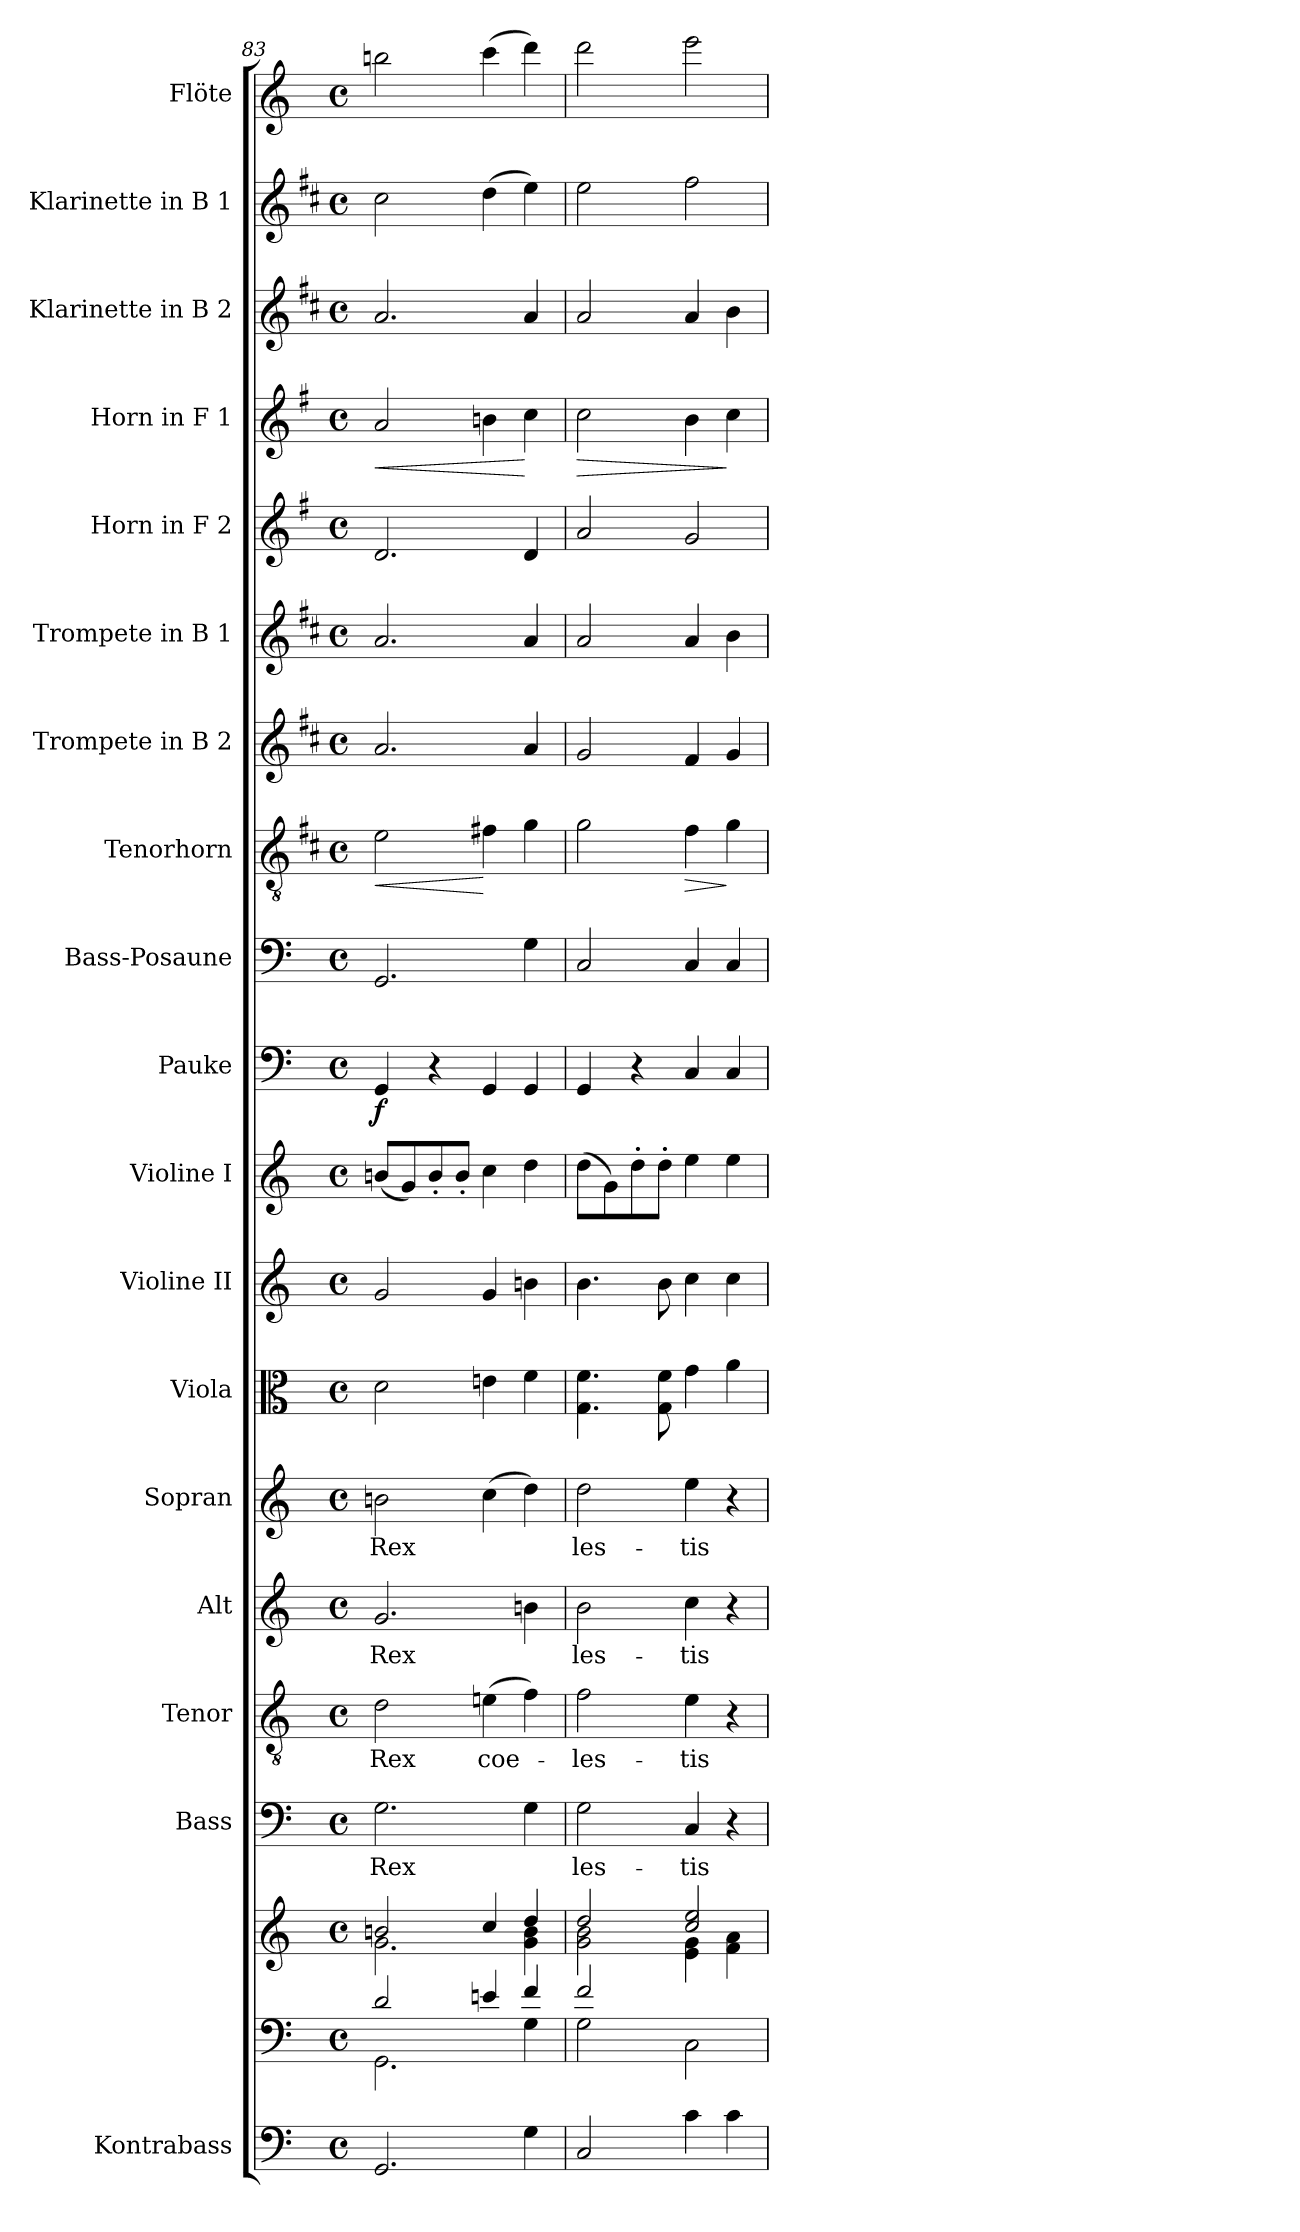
**kern	**kern	**kern	**kern	**text	**kern	**text	**kern	**text	**kern	**text	**kern	**kern	**kern	**kern	**dynam	**kern	**kern	**dynam	**kern	**kern	**kern	**kern	**dynam	**kern	**kern	**kern
*part19	*part18	*part18	*part17	*part17	*part16	*part16	*part15	*part15	*part14	*part14	*part13	*part12	*part11	*part10	*part10	*part9	*part8	*part8	*part7	*part6	*part5	*part4	*part4	*part3	*part2	*part1
*staff20	*staff19	*staff18	*staff17	*staff17	*staff16	*staff16	*staff15	*staff15	*staff14	*staff14	*staff13	*staff12	*staff11	*staff10	*staff10	*staff9	*staff8	*staff8	*staff7	*staff6	*staff5	*staff4	*staff4	*staff3	*staff2	*staff1
*I"Kontrabass	*	*	*I"Bass	*	*I"Tenor	*	*I"Alt	*	*I"Sopran	*	*I"Viola	*I"Violine II	*I"Violine I	*I"Pauke	*	*I"Bass-Posaune	*I"Tenorhorn	*	*I"Trompete in B 2	*I"Trompete in B 1	*I"Horn in F 2	*I"Horn in F 1	*	*I"Klarinette in B 2	*I"Klarinette in B 1	*I"Flöte
*I'Kb.	*	*	*I'B	*	*I'T	*	*I'A	*	*I'S	*	*I'Vla.	*I'Vl. II	*I'Vl. I	*I'Pk.	*	*I'B. Pos.	*I'T	*	*	*	*I'Hrn. 2	*I'Hrn. 1	*	*	*	*I'Fl.
!!LO:PB:g=z
*clefF4	*clefF4	*clefG2	*clefF4	*	*clefGv2	*	*clefG2	*	*clefG2	*	*clefC3	*clefG2	*clefG2	*clefF4	*	*clefF4	*clefGv2	*	*clefG2	*clefG2	*clefG2	*clefG2	*	*clefG2	*clefG2	*clefG2
*ITrd7c12	*	*	*	*	*	*	*	*	*	*	*	*	*	*	*	*	*ITrd1c2	*	*ITrd1c2	*ITrd1c2	*ITrd4c7	*ITrd4c7	*	*ITrd1c2	*ITrd1c2	*
*k[]	*k[]	*k[]	*k[]	*	*k[]	*	*k[]	*	*k[]	*	*k[]	*k[]	*k[]	*k[]	*	*k[]	*k[]	*	*k[]	*k[]	*k[]	*k[]	*	*k[]	*k[]	*k[]
*C:	*C:	*C:	*C:	*	*C:	*	*C:	*	*C:	*	*C:	*C:	*C:	*C:	*	*C:	*C:	*	*C:	*C:	*C:	*C:	*	*C:	*C:	*C:
*M4/4	*M4/4	*M4/4	*M4/4	*	*M4/4	*	*M4/4	*	*M4/4	*	*M4/4	*M4/4	*M4/4	*M4/4	*	*M4/4	*M4/4	*	*M4/4	*M4/4	*M4/4	*M4/4	*	*M4/4	*M4/4	*M4/4
*met(c)	*met(c)	*met(c)	*met(c)	*	*met(c)	*	*met(c)	*	*met(c)	*	*met(c)	*met(c)	*met(c)	*met(c)	*	*met(c)	*met(c)	*	*met(c)	*met(c)	*met(c)	*met(c)	*	*met(c)	*met(c)	*met(c)
=83	=83	=83	=83	=83	=83	=83	=83	=83	=83	=83	=83	=83	=83	=83	=83	=83	=83	=83	=83	=83	=83	=83	=83	=83	=83	=83
*	*^	*^	*	*	*	*	*	*	*	*	*	*	*	*	*	*	*	*	*	*	*	*	*	*	*	*
!	!	!	!	!	!	!LO:LY:b	!	!LO:LY:b	!	!LO:LY:b	!	!LO:LY:b	!	!	!	!	!LO:DY:b	!	!	!LO:HP:b	!	!	!	!	!LO:HP:b	!	!	!
2.GGG/	2d/	2.GG\	2bn/	2.g\	2.G\	Rex	2d\	Rex	2.g/	Rex	2bn\	Rex	2d\	2g/	(<8bn/L	4GG/	f	2.GG/	2d\	<	2.g/	2.g/	2.G/	2d/	<	2.g/	2b\	2bbn\
.	.	.	.	.	.	.	.	.	.	.	.	.	.	.	8g/)	.	.	.	.	.	.	.	.	.	.	.	.	.
.	.	.	.	.	.	.	.	.	.	.	.	.	.	.	8b'</	4r	.	.	.	.	.	.	.	.	.	.	.	.
.	.	.	.	.	.	.	.	.	.	.	.	.	.	.	8b'</J	.	.	.	.	.	.	.	.	.	.	.	.	.
!	!	!	!	!	!	!	!	!LO:LY:b	!	!	!	!	!	!	!	!	!	!	!	!	!	!	!	!	!	!	!	!
.	4en/	.	4cc/	.	.	.	(>4en\	coe-	.	.	(>4cc\	.	4en\	4g/	4cc\	4GG/	.	.	4en\	[	.	.	.	4en\	.	.	(>4cc\	(>4ccc\
4GG\	4f/	4G\	4dd/	4g\ 4b\	4G\	.	4f\)	.	4bn\	.	4dd\)	.	4f\	4bn\	4dd\	4GG/	.	4G\	4f\	.	4g/	4g/	4G/	4f\	[	4g/	4dd\)	4ddd\)
=84	=84	=84	=84	=84	=84	=84	=84	=84	=84	=84	=84	=84	=84	=84	=84	=84	=84	=84	=84	=84	=84	=84	=84	=84	=84	=84	=84	=84
!	!	!	!	!	!	!LO:LY:b	!	!LO:LY:b	!	!LO:LY:b	!	!LO:LY:b	!	!	!	!	!	!	!	!	!	!	!	!	!LO:HP:b	!	!	!
2CC/	2f/	2G\	2dd/	2g\ 2b\	2G\	les-	2f\	-les-	2b\	les-	2dd\	les-	4.G\ 4.f\	4.b\	(>8dd\L	4GG/	.	2C/	2f\	.	2f/	2g/	2d/	2f\	>	2g/	2dd\	2ddd\
.	.	.	.	.	.	.	.	.	.	.	.	.	.	.	8g\)	.	.	.	.	.	.	.	.	.	.	.	.	.
.	.	.	.	.	.	.	.	.	.	.	.	.	.	.	8dd'>\	4r	.	.	.	.	.	.	.	.	.	.	.	.
.	.	.	.	.	.	.	.	.	.	.	.	.	8G\ 8f\	8b\	8dd'>\J	.	.	.	.	.	.	.	.	.	.	.	.	.
!	!	!	!	!	!	!LO:LY:b	!	!LO:LY:b	!	!LO:LY:b	!	!LO:LY:b	!	!	!	!	!	!	!	!LO:HP:b	!	!	!	!	!	!	!	!
4C\	2ryy	2C\	2cc/ 2ee/	4e\ 4g\	4C/	-tis	4e\	-tis	4cc\	-tis	4ee\	-tis	4g\	4cc\	4ee\	4C/	.	4C/	4e\	>	4e/	4g/	2c/	4e\	.	4g/	2ee\	2eee\
4C\	.	.	.	4f\ 4a\	4r	.	4r	.	4r	.	4r	.	4a\	4cc\	4ee\	4C/	.	4C/	4f\	]	4f/	4a\	.	4f\	]	4a\	.	.
*	*v	*v	*	*	*	*	*	*	*	*	*	*	*	*	*	*	*	*	*	*	*	*	*	*	*	*	*	*
*	*	*v	*v	*	*	*	*	*	*	*	*	*	*	*	*	*	*	*	*	*	*	*	*	*	*	*	*
=	=	=	=	=	=	=	=	=	=	=	=	=	=	=	=	=	=	=	=	=	=	=	=	=	=	=
*-	*-	*-	*-	*-	*-	*-	*-	*-	*-	*-	*-	*-	*-	*-	*-	*-	*-	*-	*-	*-	*-	*-	*-	*-	*-	*-
